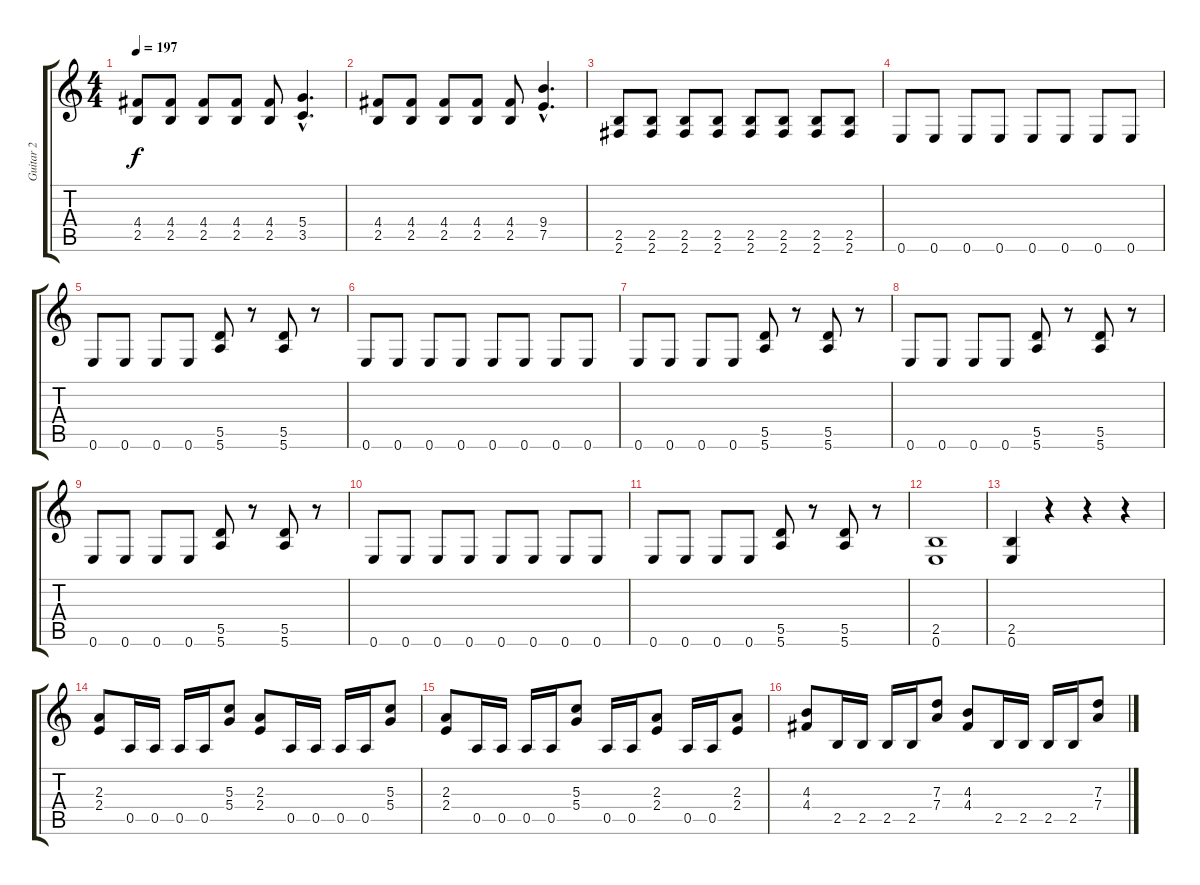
\track ("Guitar 2" "Guitar 2") {instrument distortionguitar}
\staff {score tabs}
\tuning (E4 B3 G3 D3 A2 E2) {hide}
\ts (4 4)
\tempo 197
\clef g2
\ks c
(4.4 2.5).8{dy f} (4.4 2.5).8 (4.4 2.5).8 (4.4 2.5).8 (4.4 2.5).8 (5.4{hac} 3.5{hac}).4{d} |
(4.4 2.5).8 (4.4 2.5).8 (4.4 2.5).8 (4.4 2.5).8 (4.4 2.5).8 (9.4{hac} 7.5{hac}).4{d} |
(2.5 2.6).8 (2.5 2.6).8 (2.5 2.6).8 (2.5 2.6).8 (2.5 2.6).8 (2.5 2.6).8 (2.5 2.6).8 (2.5 2.6).8 |
0.6.8 0.6.8 0.6.8 0.6.8 0.6.8 0.6.8 0.6.8 0.6.8 |
0.6.8 0.6.8 0.6.8 0.6.8 (5.5 5.6).8 r.8 (5.5 5.6).8 r.8 |
0.6.8 0.6.8 0.6.8 0.6.8 0.6.8 0.6.8 0.6.8 0.6.8 |
0.6.8 0.6.8 0.6.8 0.6.8 (5.5 5.6).8 r.8 (5.5 5.6).8 r.8 |
0.6.8 0.6.8 0.6.8 0.6.8 (5.5 5.6).8 r.8 (5.5 5.6).8 r.8 |
0.6.8 0.6.8 0.6.8 0.6.8 (5.5 5.6).8 r.8 (5.5 5.6).8 r.8 |
0.6.8 0.6.8 0.6.8 0.6.8 0.6.8 0.6.8 0.6.8 0.6.8 |
0.6.8 0.6.8 0.6.8 0.6.8 (5.5 5.6).8 r.8 (5.5 5.6).8 r.8 |
(2.5 0.6).1 |
(2.5 0.6).4 r.4 r.4 r.4 |
(2.3 2.4).8 0.5.16 0.5.16 0.5.16 0.5.16 (5.3 5.4).8 (2.3 2.4).8 0.5.16 0.5.16 0.5.16 0.5.16 (5.3 5.4).8 |
(2.3 2.4).8 0.5.16 0.5.16 0.5.16 0.5.16 (5.3 5.4).8 0.5.16 0.5.16 (2.3 2.4).8 0.5.16 0.5.16 (2.3 2.4).8 |
(4.3 4.4).8 2.5.16 2.5.16 2.5.16 2.5.16 (7.3 7.4).8 (4.3 4.4).8 2.5.16 2.5.16 2.5.16 2.5.16 (7.3 7.4).8
